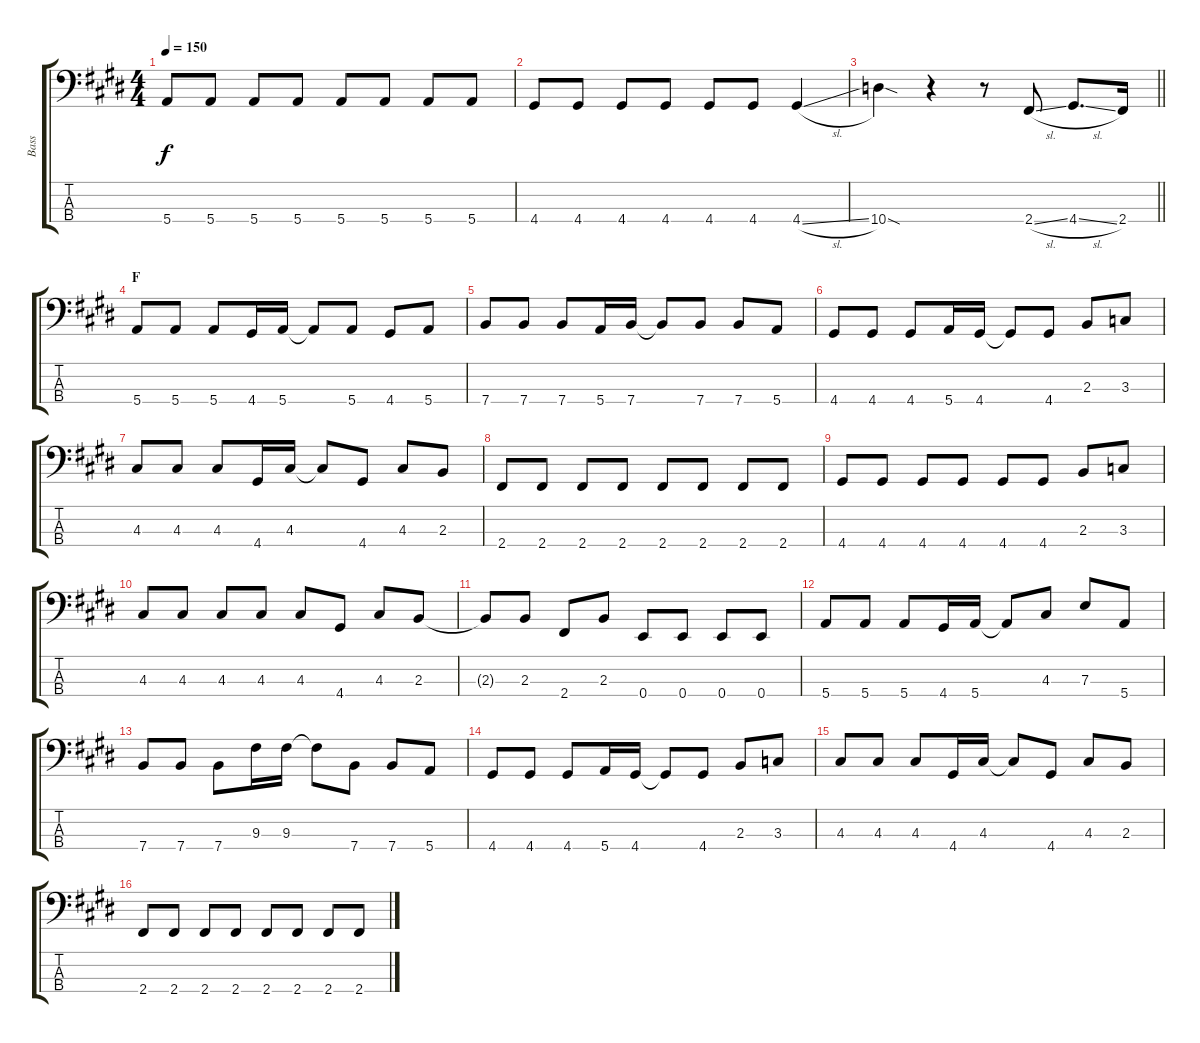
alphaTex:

\track ("Bass" "Bass") {instrument electricbassfinger}
\staff {score tabs}
\tuning (G2 D2 A1 E1) {hide}
\ts (4 4)
\tempo 150
\clef f4
\ks c#minor
5.4.8{dy f} 5.4.8 5.4.8 5.4.8 5.4.8 5.4.8 5.4.8 5.4.8 |
4.4.8 4.4.8 4.4.8 4.4.8 4.4.8 4.4.8 4.4{sl}.4 |
\barLineRight lightlight
10.4{sod}.4 r.4 r.8 2.4{sl}.8 4.4{sl}.8{d} 2.4.16 |
\section ("" "F")
5.4.8 5.4.8 5.4.8 4.4.16 5.4.16 5.4{t}.8 5.4.8 4.4.8 5.4.8 |
7.4.8 7.4.8 7.4.8 5.4.16 7.4.16 7.4{t}.8 7.4.8 7.4.8 5.4.8 |
4.4.8 4.4.8 4.4.8 5.4.16 4.4.16 4.4{t}.8 4.4.8 2.3.8 3.3.8 |
4.3.8 4.3.8 4.3.8 4.4.16 4.3.16 4.3{t}.8 4.4.8 4.3.8 2.3.8 |
2.4.8 2.4.8 2.4.8 2.4.8 2.4.8 2.4.8 2.4.8 2.4.8 |
4.4.8 4.4.8 4.4.8 4.4.8 4.4.8 4.4.8 2.3.8 3.3.8 |
4.3.8 4.3.8 4.3.8 4.3.8 4.3.8 4.4.8 4.3.8 2.3.8 |
2.3{t}.8 2.3.8 2.4.8 2.3.8 0.4.8 0.4.8 0.4.8 0.4.8 |
5.4.8 5.4.8 5.4.8 4.4.16 5.4.16 5.4{t}.8 4.3.8 7.3.8 5.4.8 |
7.4.8 7.4.8 7.4.8 9.3.16 9.3.16 9.3{t}.8 7.4.8 7.4.8 5.4.8 |
4.4.8 4.4.8 4.4.8 5.4.16 4.4.16 4.4{t}.8 4.4.8 2.3.8 3.3.8 |
4.3.8 4.3.8 4.3.8 4.4.16 4.3.16 4.3{t}.8 4.4.8 4.3.8 2.3.8 |
2.4.8 2.4.8 2.4.8 2.4.8 2.4.8 2.4.8 2.4.8 2.4.8
